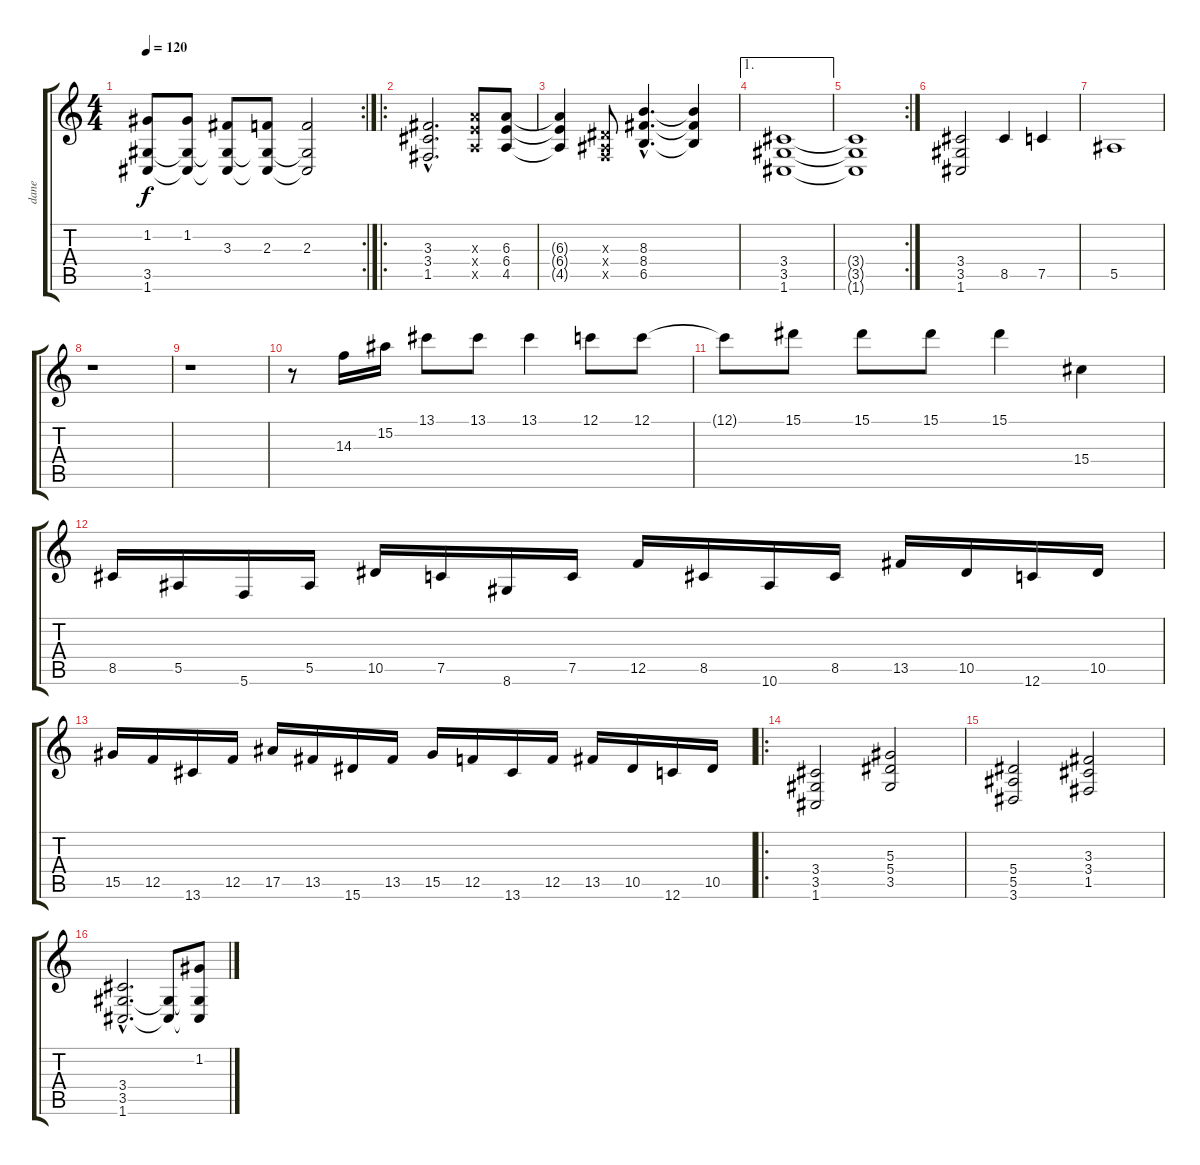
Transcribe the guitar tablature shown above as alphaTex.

\track ("dane" "dane") {instrument overdrivenguitar}
\staff {score tabs}
\tuning (C4 G3 Eb3 Bb2 F2 C2) {hide}
\rc 2
\ts (4 4)
\tempo 120
\clef g2
\ks c
(1.2{t} 3.5{t} 1.6{t}).8{dy f} (1.2 3.5{t} 1.6{t}).8 (3.3 3.5{t} 1.6{t}).8 (2.3 3.5{t} 1.6{t}).8 (2.3 3.5{t} 1.6{t}).2 |
\ro
(3.3{hac} 3.4{hac} 1.5{hac}).2{d} (6.3{x} 6.4{x} 4.5{x}).8 (6.3 6.4 4.5).8 |
(6.3{t} 6.4{t} 4.5{t}).4 (0.3{x} 0.4{x} 0.5{x}).8 (8.3{hac} 8.4{hac} 6.5{hac}).4{d} (8.3{t} 8.4{t} 6.5{t}).4 |
\ae 1
(3.4 3.5 1.6).1 |
\rc 2
(3.4{t} 3.5{t} 1.6{t}).1 |
(3.4 3.5 1.6).2 8.5.4 7.5.4 |
5.5.1{volume 0} |
r.1 |
r.1 |
r.8 14.3.16{volume 13} 15.2.16 13.1.8 13.1.8 13.1.4 12.1.8 12.1.8 |
12.1{t}.8 15.1.8 15.1.8 15.1.8 15.1.4 15.4.4 |
8.5.16 5.5.16 5.6.16 5.5.16 10.5.16 7.5.16 8.6.16 7.5.16 12.5.16 8.5.16 10.6.16 8.5.16 13.5.16 10.5.16 12.6.16 10.5.16 |
15.5.16 12.5.16 13.6.16 12.5.16 17.5.16 13.5.16 15.6.16 13.5.16 15.5.16 12.5.16 13.6.16 12.5.16 13.5.16 10.5.16 12.6.16 10.5.16 |
\ro
(3.4 3.5 1.6).2 (5.3 5.4 3.5).2 |
(5.4 5.5 3.6).2 (3.3 3.4 1.5).2 |
(3.4{hac} 3.5{hac} 1.6{hac}).2{d} (3.5{t} 1.6{t}).8 (1.2 3.5{t} 1.6{t}).8
